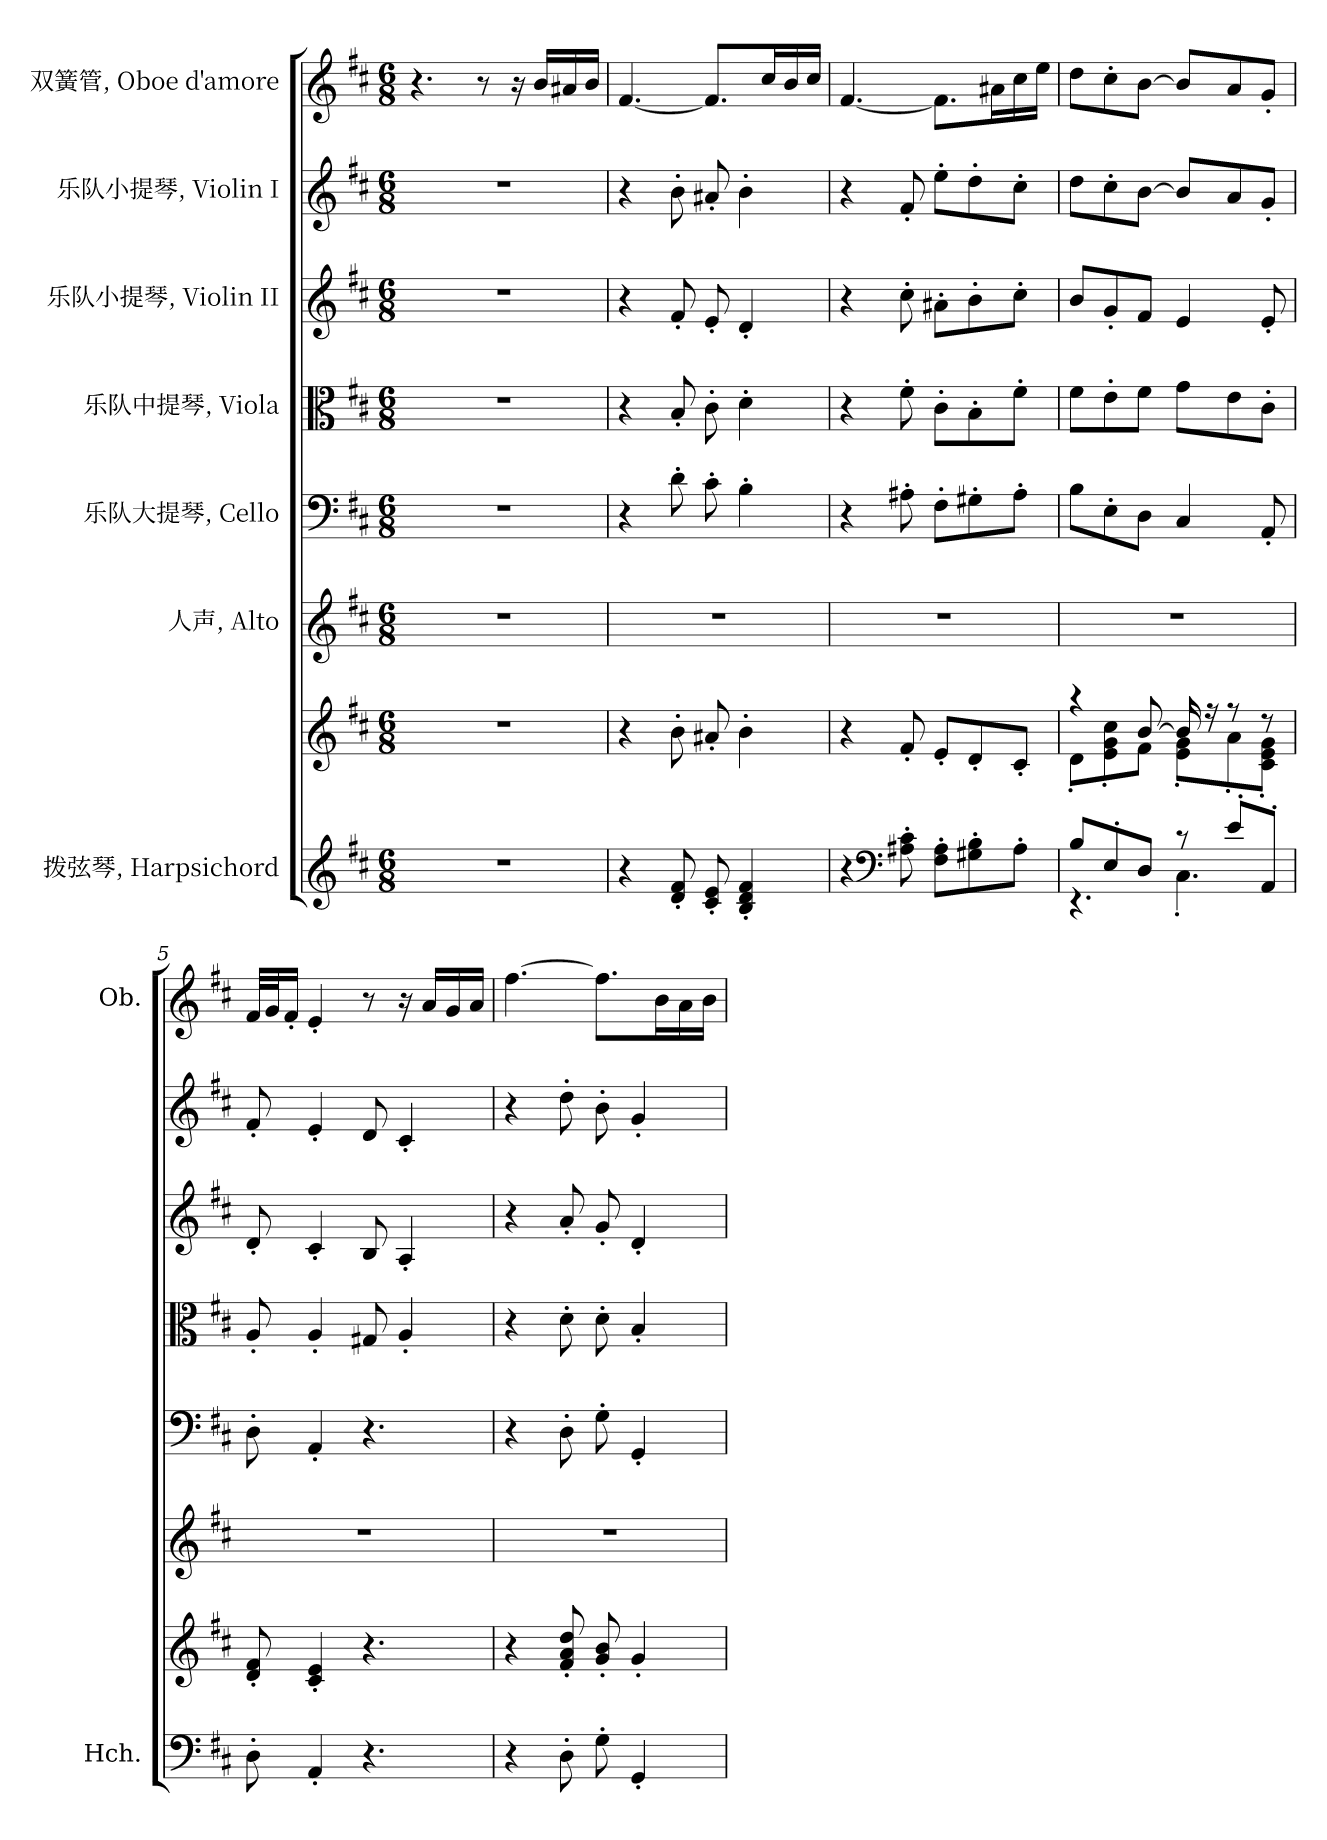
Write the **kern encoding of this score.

**kern	**kern	**kern	**kern	**kern	**kern	**kern	**kern
*part7	*part7	*part6	*part5	*part4	*part3	*part2	*part1
*staff8	*staff7	*staff6	*staff5	*staff4	*staff3	*staff2	*staff1
*I"拨弦琴, Harpsichord	*	*I"人声, Alto	*I"乐队大提琴, Cello	*I"乐队中提琴, Viola	*I"乐队小提琴, Violin II	*I"乐队小提琴, Violin I	*I"双簧管, Oboe d'amore
*I'Hch.	*	*	*	*	*	*	*I'Ob.
*clefG2	*clefG2	*clefG2	*clefF4	*clefC3	*clefG2	*clefG2	*clefG2
*k[f#c#]	*k[f#c#]	*k[f#c#]	*k[f#c#]	*k[f#c#]	*k[f#c#]	*k[f#c#]	*k[f#c#]
*M6/8	*M6/8	*M6/8	*M6/8	*M6/8	*M6/8	*M6/8	*M6/8
*MM67	*MM67	*MM67	*MM67	*MM67	*MM67	*MM67	*MM67
=1	=1	=1	=1	=1	=1	=1	=1
2.r	2.r	2.r	2.r	2.r	2.r	2.r	4.r
.	.	.	.	.	.	.	8r
.	.	.	.	.	.	.	16r
.	.	.	.	.	.	.	16b/LL
.	.	.	.	.	.	.	16a#X/
.	.	.	.	.	.	.	16b/JJ
=2	=2	=2	=2	=2	=2	=2	=2
4r	4r	2.r	4r	4r	4r	4r	[4.f#/
8d/' 8f#/'	8b'\	.	8d'\	8B'/	8f#'/	8b'\	.
8c#/' 8e/'	8a#X'/	.	8c#'\	8c#'\	8e'/	8a#X'/	8.f#/L]
4B/' 4d/' 4f#/'	4b'\	.	4B'\	4d'\	4d'/	4b'\	.
.	.	.	.	.	.	.	16cc#/L
.	.	.	.	.	.	.	16b/
.	.	.	.	.	.	.	16cc#/JJ
=3	=3	=3	=3	=3	=3	=3	=3
4r	4r	2.r	4r	4r	4r	4r	[4.f#/
*clefF4	*	*	*	*	*	*	*
8A#X\' 8c#\'	8f#'/	.	8A#X'\	8f#'\	8cc#'\	8f#'/	.
8F#\' 8A#\'L	8e'/L	.	8F#'\L	8c#'\L	8a#X'\L	8ee'\L	8.f#\L]
8G#X\' 8B\'	8d'/	.	8G#X'\	8B'\	8b'\	8dd'\	.
.	.	.	.	.	.	.	16a#X\L
8A#'\J	8c#'/J	.	8A#'\J	8f#'\J	8cc#'\J	8cc#'\J	16cc#\
.	.	.	.	.	.	.	16ee\JJ
!!LO:PB:g=z
=4	=4	=4	=4	=4	=4	=4	=4
*^	*^	*	*	*	*	*	*
8B/L	4.r	4r	8d'\L	2.r	8B\L	8f#\L	8b/L	8dd\L	8dd\L
8E'/	.	.	8e\' 8g\' 8cc#\'	.	8E'\	8e'\	8g'/	8cc#'\	8cc#'\
8D/J	.	[8b/	8f#\J	.	8D\J	8f#\J	8f#/J	[8b\J	[8b\J
8r	4.C#'\	16b/]	8e\' 8g\'L	.	4C#/	8g\L	4e/	8b/L]	8b/L]
.	.	16r	.	.	.	.	.	.	.
8e'/L	.	8r	8a'\	.	.	8e\	.	8a/	8a/
8AA'/J	.	8r	8c#\' 8e\' 8g\'J	.	8AA'/	8c#'\J	8e'/	8g'/J	8g'/J
*v	*v	*	*	*	*	*	*	*	*
*	*v	*v	*	*	*	*	*	*
=5	=5	=5	=5	=5	=5	=5	=5
8D'\	8d/' 8f#/'	2.r	8D'\	8A'/	8d'/	8f#'/	32f#/LLL
.	.	.	.	.	.	.	32g/J
.	.	.	.	.	.	.	16f#'/JJ
4AA'/	4c#/' 4e/'	.	4AA'/	4A'/	4c#'/	4e'/	4e'/
4.r	4.r	.	4.r	8G#X/	8B/	8d/	8r
.	.	.	.	4A'/	4A'/	4c#'/	16r
.	.	.	.	.	.	.	16a/LL
.	.	.	.	.	.	.	16g/
.	.	.	.	.	.	.	16a/JJ
=6	=6	=6	=6	=6	=6	=6	=6
4r	4r	2.r	4r	4r	4r	4r	[4.ff#\
8D'\	8f#/' 8a/' 8dd/'	.	8D'\	8d'\	8a'/	8dd'\	.
8G'\	8g/' 8b/'	.	8G'\	8d'\	8g'/	8b'\	8.ff#\L]
4GG'/	4g'/	.	4GG'/	4B'/	4d'/	4g'/	.
.	.	.	.	.	.	.	16b\L
.	.	.	.	.	.	.	16a\
.	.	.	.	.	.	.	16b\JJ
=	=	=	=	=	=	=	=
*-	*-	*-	*-	*-	*-	*-	*-
